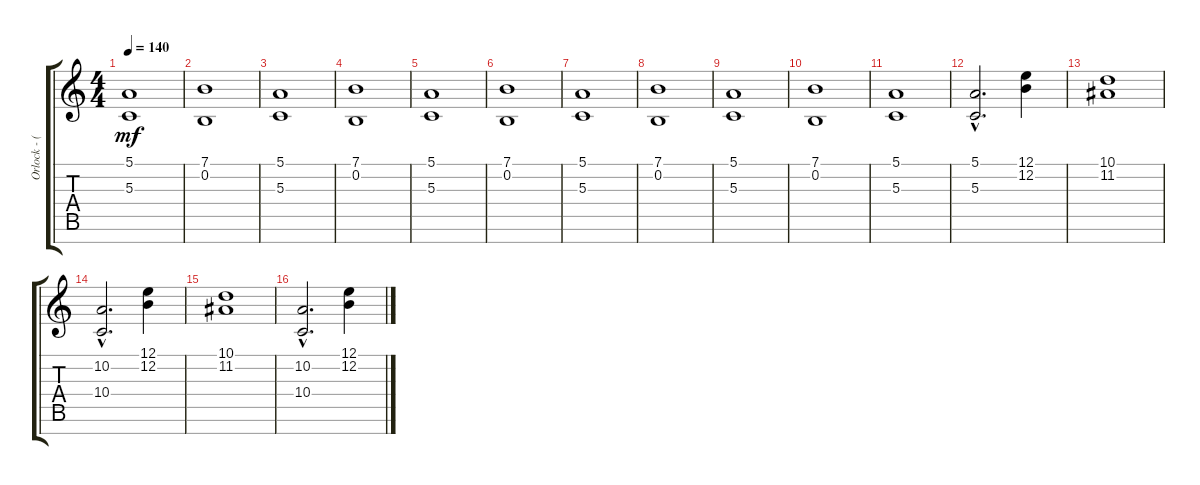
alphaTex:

\track ("Orlock - (Additional Choir Overdub)" "Orlock - (") {instrument pad4choir}
\staff {score tabs}
\tuning (E4 B3 G3 D3 A2 E2 B1) {hide}
\ts (4 4)
\tempo 140
\clef g2
\ks c
(5.1 5.3).1{dy mf} |
(7.1 0.2).1 |
(5.1 5.3).1 |
(7.1 0.2).1 |
(5.1 5.3).1 |
(7.1 0.2).1 |
(5.1 5.3).1 |
(7.1 0.2).1 |
(5.1 5.3).1 |
(7.1 0.2).1 |
(5.1 5.3).1 |
(5.1{hac} 5.3{hac}).2{d} (12.1 12.2).4 |
(10.1 11.2).1 |
(10.2{hac} 10.4{hac}).2{d} (12.1 12.2).4 |
(10.1 11.2).1 |
(10.2{hac} 10.4{hac}).2{d} (12.1 12.2).4
